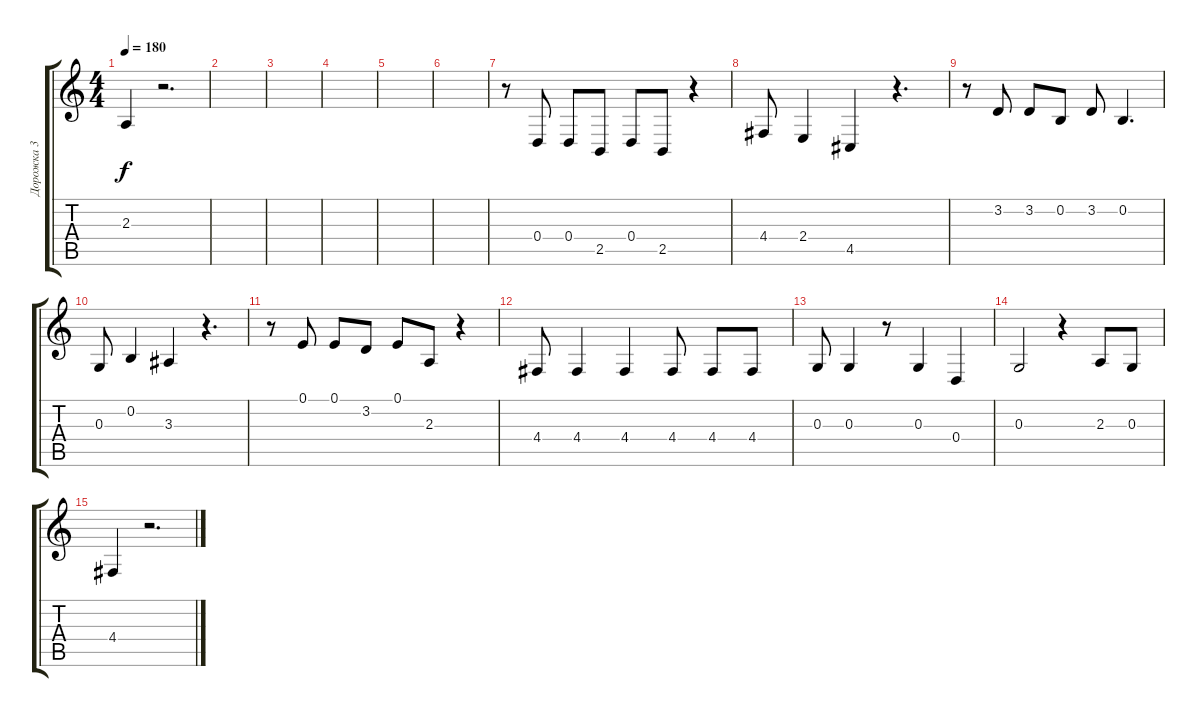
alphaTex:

\track ("Дорожка 3" "Дорожка 3") {instrument electricgrandpiano}
\staff {score tabs}
\tuning (E4 B3 G3 D3 A2 E2) {hide}
\ts (4 4)
\tempo 180
\clef g2
\ks c
2.3{t}.4{dy f} r.2{d} |
|
|
|
|
|
r.8 0.4.8 0.4.8 2.5.8 0.4.8 2.5.8 r.4 |
4.4.8 2.4.4 4.5.4 r.4{d} |
r.8 3.2.8 3.2.8 0.2.8 3.2.8 0.2.4{d} |
0.3.8 0.2.4 3.3.4 r.4{d} |
r.8 0.1.8 0.1.8 3.2.8 0.1.8 2.3.8 r.4 |
4.4.8 4.4.4 4.4.4 4.4.8 4.4.8 4.4.8 |
0.3.8 0.3.4 r.8 0.3.4 0.4.4 |
0.3.2 r.4 2.3.8 0.3.8 |
4.4.4 r.2{d}
